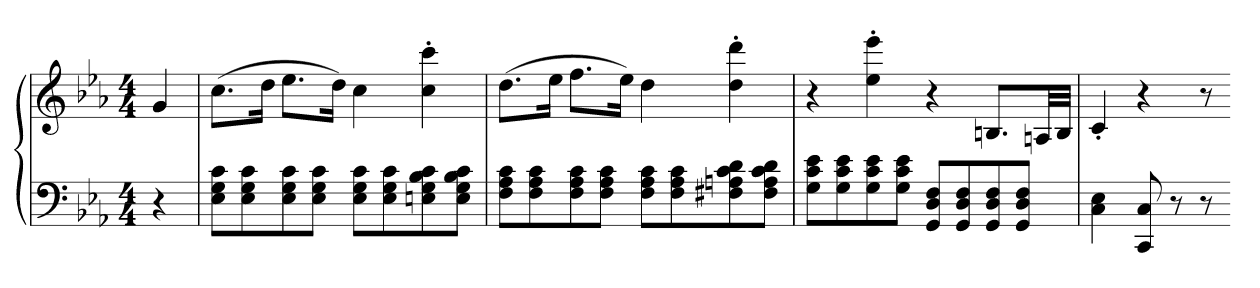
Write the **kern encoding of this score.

**kern	**kern
*part1	*part1
*staff2	*staff1
*clefF4	*clefG2
*k[b-e-a-]	*k[b-e-a-]
*c:	*c:
*M4/4	*M4/4
=	=
4r	4g
=125	=125
8E- 8G 8cL	(8.ccL
8E- 8G 8c	.
.	16ddJk
8E- 8G 8c	8.ee-L
8E- 8G 8cJ	.
.	16ddJk)
8E- 8G 8cL	4cc
8E- 8G 8c	.
8En 8G 8B- 8c	4cc' 4ccc'
8E 8G 8B- 8cJ	.
=126	=126
8F 8A- 8cL	(8.ddL
8F 8A- 8c	.
.	16ee-Jk
8F 8A- 8c	8.ffL
8F 8A- 8cJ	.
.	16ee-Jk)
8F 8A- 8cL	4dd
8F 8A- 8c	.
8F#X 8An 8c 8d	4dd' 4ddd'
8F# 8A 8c 8dJ	.
=127	=127
8G 8c 8e-L	4r
8G 8c 8e-	.
8G 8c 8e-	4ee-' 4eee-'
8G 8c 8e-J	.
8GG 8D 8FL	4r
8GG 8D 8F	.
8GG 8D 8F	8.BnL
8GG 8D 8FJ	.
.	32AnLL
.	32BJJJ
=128	=128
4C 4E-	4c'
8CC 8C	4r
8r	.
8r	8r
=-	=-
*-	*-
